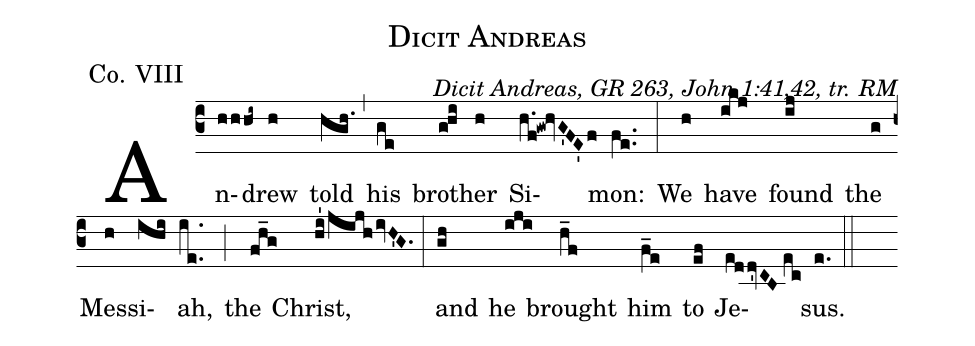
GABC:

name: Dicit Andreas;
office-part: Communio;
mode: 8;
commentary: Dicit Andreas, GR 263, John 1:41,42, tr. RM;
annotation: Co. VIII;
%%
(c3)An(hhhi~)drew(h) told(hgh.) (,) his(ge) broth(ghi)er(h) Si(h.f!gw!hvG'FE'f)mon:(fe..) (:)
We(h) have(ikj) found(ij) the(g) Mes(h)si(ihi)ah,(ie..) (;) the(fh_g) Christ,(hi'/jijhivH'G.) (:)
and(gh) he(iji) brought(h_f) him(f_e) to(ef) Je(eddv'CB//ec)sus.(e.) (::)
